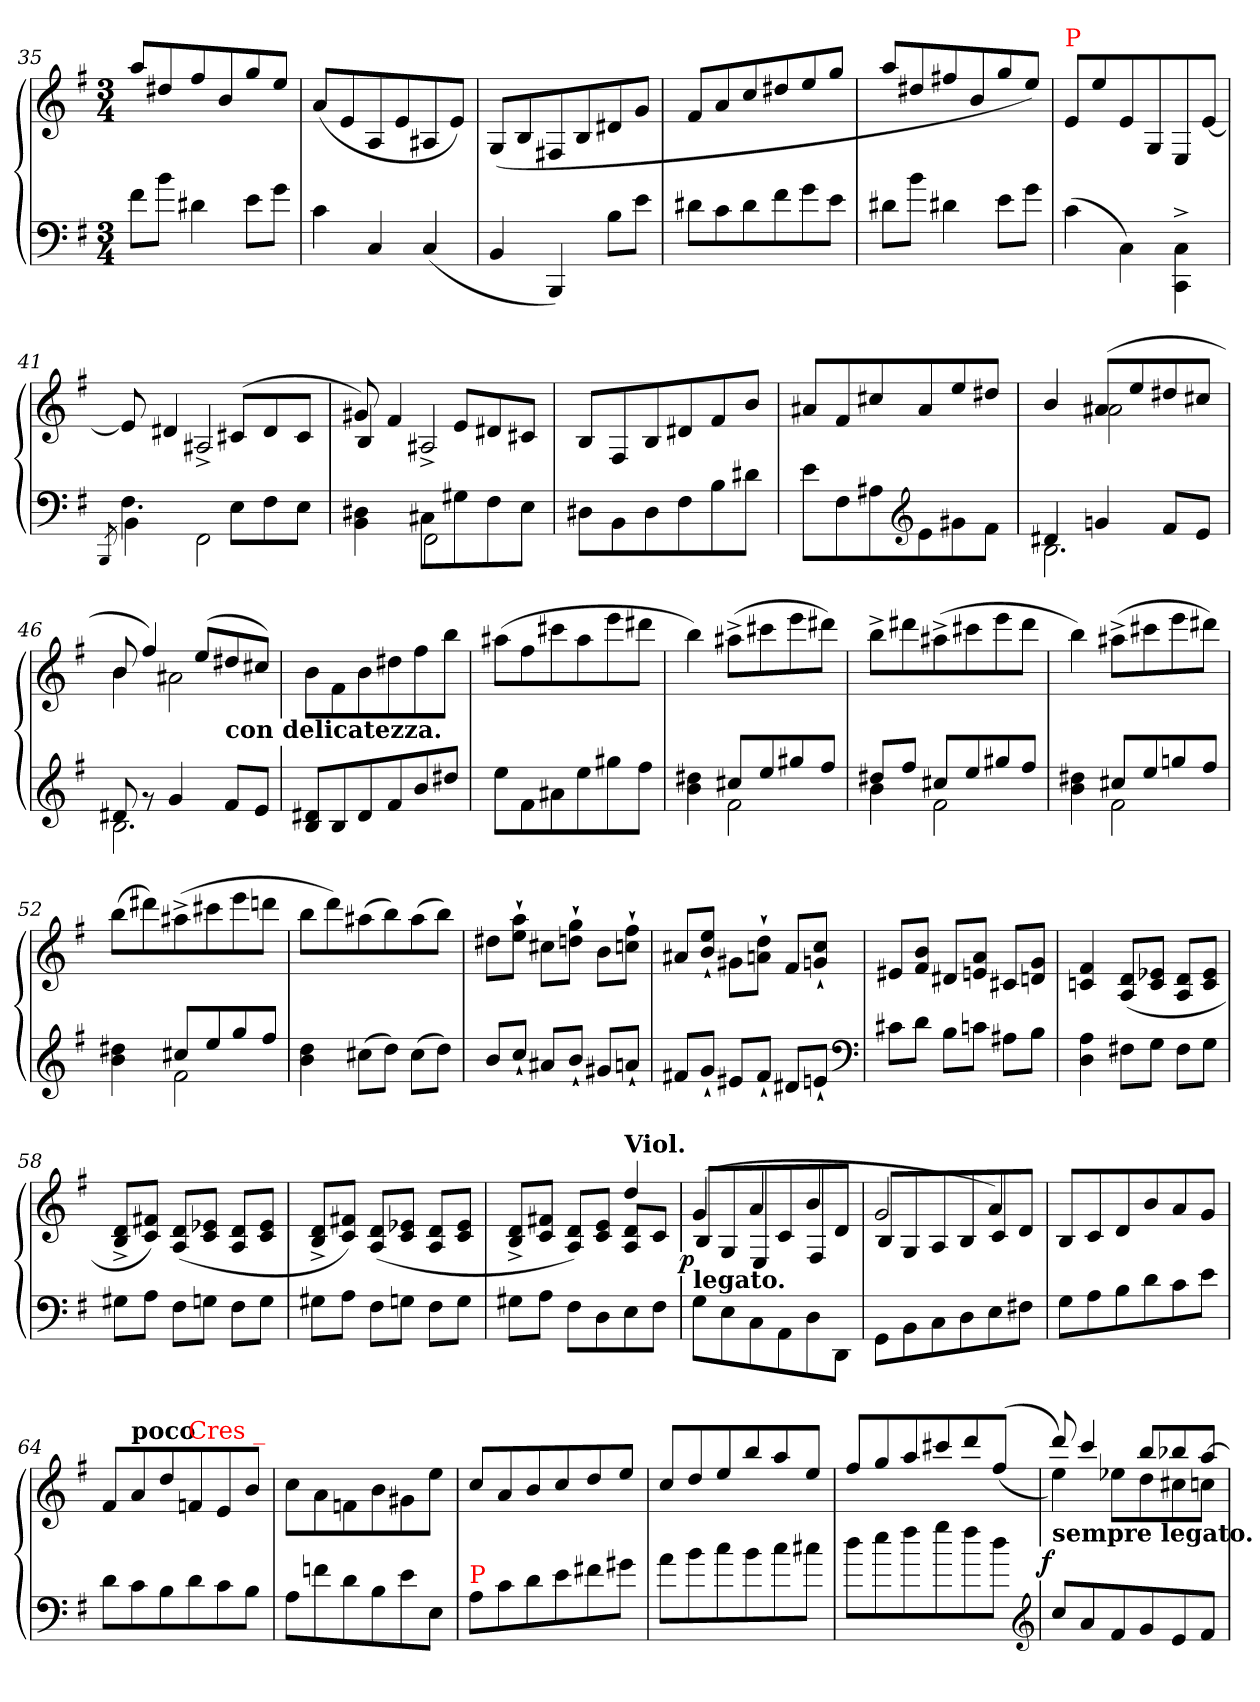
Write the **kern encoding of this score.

**kern	**kern	**dynam
*part1	*part1	*part1
*staff2	*staff1	*staff1/2
*clefF4	*clefG2	*
*k[f#]	*k[f#]	*
*G:	*G:	*
*M3/4	*M3/4	*
=35	=35	=35
8f#\L	8aa/L	.
8b\J	8dd#X/	.
4d#X\	8ff#	.
.	8b	.
8e\L	8gg/	.
8g\J	8ee/J	.
=36	=36	=36
4c	(<8aL	.
.	8e	.
4C/	8A	.
.	8e	.
(<4C/	8A#X	.
.	8eJ)	.
=37	=37	=37
4BB/	(>8GL	.
.	8B	.
4BBB/)	8F#X	.
.	8B	.
8BL	8d#X	.
8eJ	8gJ	.
=38	=38	=38
8d#XL	8f#/L	.
8c\	8a/	.
8d#\	8cc/	.
8f#\	8dd#X/	.
8g\	8ee/	.
8e\J	8gg/J	.
=39	=39	=39
8d#XL	8aa/L	.
8b\J	8dd#X/	.
4d#X\	8ff#X/	.
.	8b/	.
8e\L	8gg/	.
8g\J	8ee/J)	.
=40	=40	=40
!	!LO:TX:a:color=red:t=P	!
(4c\	8e/L	.
.	8ee/	.
4C\)	8e/	.
.	8G/	.
4C^<\ 4CC^<\	8E/	.
.	[8e/J	.
=41	=41	=41
8qBBB	.	.
*^	*^	*
4.F#\	4BB	8e]	4ryy	.
.	.	4d#X	.	.
.	2FF#	.	2A#X^>/	.
8E\L	.	(<8c#XL	.	.
8F#\	.	8d#	.	.
8E\J	.	8c#J	.	.
=42	=42	=42	=42	=42
4D#X\ 4BB\	4ryy	8g#X)	4B/	.
.	.	4f#	.	.
8C#X\L	2FF#	.	2A#X^>/	.
8G#X\	.	8eL	.	.
8F#\	.	8d#X	.	.
8E\J	.	8c#XJ	.	.
*v	*v	*	*	*
*	*v	*v	*
=43	=43	=43
8D#XL	8BL	.
8BB	8F#	.
8D#	8B	.
8F#	8d#X	.
8B	8f#	.
8d#XJ	8bJ	.
=44	=44	=44
8eL	8a#X/L	.
8F#	8f#/	.
8A#X	8cc#X/	.
*clefG2	*	*
8e	8a#/	.
8g#X	8ee/	.
8f#J	8dd#X/J	.
=45	=45	=45
*^	*^	*
4d#X/	2.B	4b/	4ryy	.
4gn	.	(>8a#X/L	2a#X\	.
.	.	8ee	.	.
8f#L	.	8dd#X	.	.
8eJ	.	8cc#XJ	.	.
=46	=46	=46	=46	=46
8d#X/	2.B	8b/	4b\	.
8rg	.	4ff#/)	.	.
4g	.	.	2a#X\	.
.	.	(8eeL	.	.
!	!	!LO:TX:b:B:t=con delicatezza.	!	!
8f#L	.	8dd#X	.	.
8eJ	.	8cc#XJ)	.	.
*v	*v	*	*	*
*	*v	*v	*
=47	=47	=47
8d#X 8BL	8b\L	.
8B	8f#\	.
8d#	8b\	.
8f#	8dd#X\	.
8b	8ff#\	.
8dd#J	8bb\J	.
=48	=48	=48
8eeL	(8aa#XL	.
8f#	8ff#	.
8a#X	8ccc#X	.
8ee	8aa#	.
8gg#X	8eee	.
8ff#J	8ddd#XJ	.
=49	=49	=49
*^	*	*
4ryy	4dd#X 4b	4bb)	.
8cc#XL	2f#	(8aa#X^<L	.
8ee	.	8ccc#X	.
8gg#X	.	8eee	.
8ff#J	.	8ddd#XJ)	.
=50	=50	=50	=50
8dd#XL	4b	8bb^<L	.
8ff#J	.	8ddd#X	.
8cc#XL	2f#	(8aa#X^<	.
8ee	.	8ccc#X	.
8gg#X	.	8eee	.
8ff#J	.	8ddd#J	.
=51	=51	=51	=51
4ryy	4dd#X\ 4b\	4bb)	.
8cc#XL	2f#	(8aa#X^<L	.
8ee	.	8ccc#X	.
8ggn	.	8eee	.
8ff#J	.	8ddd#XJ)	.
=52	=52	=52	=52
4ryy	4dd#X\ 4b\	(8bbL	.
.	.	8ddd#X)	.
8cc#XL	2f#	(8aa#X^<	.
8ee	.	8ccc#X	.
8gg	.	8eee	.
8ff#J	.	8dddnJ	.
*v	*v	*	*
=53	=53	=53
4dd 4b	8bbL	.
.	8ddd)	.
(>8cc#XL	(8aa#X	.
8ddJ)	8bb)	.
(>8cc#L	(8aa#	.
8ddJ)	8bbJ)	.
=54	=54	=54
8b/L	8dd#XL	.
8cc`<J	8aa`> 8ee`>J	.
8a#X/L	8cc#XL	.
8b`<J	8gg`> 8ddn`>J	.
8g#X/L	8bL	.
8an`<J	8ff#`> 8ccn`>J	.
=55	=55	=55
8f#XL	8a#X/L	.
8g`<J	8ee`</ 8b`</J	.
8e#XL	8g#XL	.
8f#`<J	8dd`< 8an`<J	.
8d#XL	8f#L	.
8en`<J	8cc`< 8gn`<J	.
*clefF4	*	*
=56	=56	=56
8c#XL	8e#XL	.
8dJ	8b 8f#J	.
8BL	8d#XL	.
8cnJ	8a 8eJ	.
8A#XL	8c#XL	.
8BJ	8g 8dnJ	.
=57	=57	=57
4A 4D	4f# 4cn	.
8F#XL	(>8d 8AL	.
8GJ	8e-X 8cJ	.
8F#L	8d 8AL	.
8GJ	8e- 8cJ	.
=58	=58	=58
8G#XL	8d^< 8B^<L	.
8AJ	8f#X 8cJ)	.
8F#L	(>8d 8AL	.
8GnJ	8e-X 8cJ	.
8F#L	8d 8AL	.
8GJ	8e- 8cJ	.
=59	=59	=59
8G#XL	8d^ 8B^L	.
8AJ	8f#X 8cJ)	.
8F#L	(>8d 8AL	.
8GnJ	8e-X 8cJ	.
8F#L	8d 8AL	.
8GJ	8e- 8cJ	.
=60	=60	=60
*	*^	*
8G#XL	2ryy	8d^< 8B^<L	.
8AJ	.	8f#X 8cJ	.
8F#L	.	8d 8AL)	.
8D	.	8e 8cJ	.
!	!LO:TX:a:B:t=Viol.	!	!
8E	4dd!/	8d/ 8A/L	.
8F#J	.	8cJ	.
=61	=61	=61	=61
!	!LO:TX:b:B:t=legato.	!	!
!	!	!	!LO:DY:rj
8G\L	(>4g!/	8B/L	p
8E\	.	8G/	.
8C\	4a!/	8E/	.
8AA\	.	8c/	.
8D\	4b!/	8F#/	.
8DD\J	.	8d/J	.
=62	=62	=62	=62
8GG\L	2g!/	8B/L	.
8BB\	.	8G/	.
8C\	.	8A/	.
8D\	.	8B/	.
8E\	4a!/)	8c/	.
8F#X\J	.	8d/J	.
*	*v	*v	*
=63	=63	=63
8GL	8BL	.
8A	8c	.
8B	8d	.
8d	8b	.
8c	8a	.
8eJ	8gJ	.
=64	=64	=64
8dL	8f#L	.
!	!LO:TX:a:B:t=poco	!
8c	8a	.
8B	8dd	.
!	!LO:TX:a:color=red:t=Cres _	!
8d	8fn	.
8c	8e	.
8BJ	8bJ	.
=65	=65	=65
8AL	8ccL	.
8fn	8a	.
8d	8fn	.
8B	8b	.
8e	8g#X	.
8EJ	8eeJ	.
=66	=66	=66
!LO:TX:a:color=red:t=P	!	!
8A/L	8cc/L	.
8c\	8a/	.
8d\	8b/	.
8e\	8cc/	.
8f#X\	8dd/	.
8g#X\J	8ee/J	.
=67	=67	=67
8a\L	8cc/L	.
8b\	8dd/	.
8cc\	8ee/	.
8b\	8bb/	.
8cc\	8aa/	.
8cc#XJ	8ee/J	.
=68	=68	=68
8dd\L	8ff#/L	.
8ee\	8gg/	.
8ff#\	8aa/	.
8gg\	8ccc#X/	.
8ff#\	8ddd/	.
8dd\J	(>(<8ff#/J	.
*clefG2	*	*
=69	=69	=69
*	*^	*
!	!LO:TX:b:B:t=sempre legato.	!	!
!	!	!	!LO:DY:rj
8cc/L	8ddd	4ee))	f
8a	4ccc	.	.
8f#	.	8ee-XL	.
8g	8bbL	8dd	.
8e	8bb-X	8cc#X	.
8f#J	[8aaJ	8ccnJ	.
*	*v	*v	*
=	=	=
*-	*-	*-
